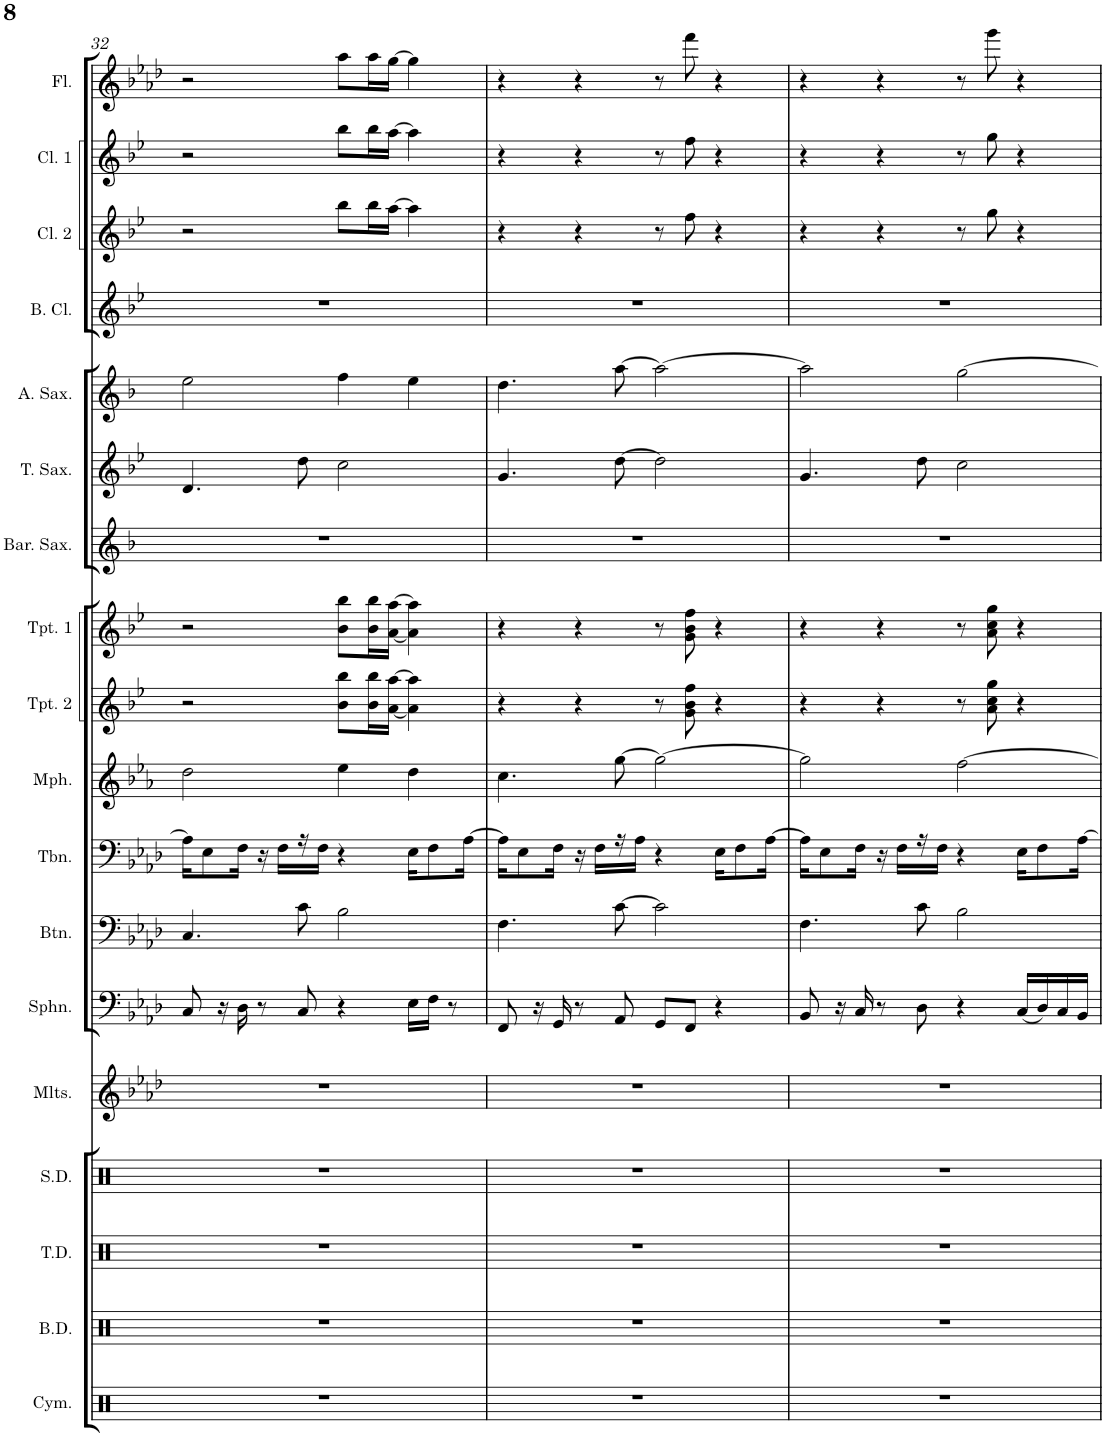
**kern	**kern	**kern	**kern	**kern	**kern	**kern	**kern	**kern	**kern	**kern	**kern	**kern	**kern	**kern	**kern	**kern	**kern
*part18	*part17	*part16	*part15	*part14	*part13	*part12	*part11	*part10	*part9	*part8	*part7	*part6	*part5	*part4	*part3	*part2	*part1
*staff18	*staff17	*staff16	*staff15	*staff14	*staff13	*staff12	*staff11	*staff10	*staff9	*staff8	*staff7	*staff6	*staff5	*staff4	*staff3	*staff2	*staff1
*I"Cymbals	*I"Bass Drums	*I"Tenor Drums	*I"Snare Drum	*I"Mallets	*I"Sousaphone	*I"Baritone	*I"Trombone	*I"Mellophone	*I"Trumpet 2	*I"Trumpet 1	*I"Baritone Sax	*I"Tenor Sax	*I"Alto Sax	*I"Bass Clarinet	*I"Clarinet 2	*I"Clarinet 1	*I"Flute
*I'Cym.	*I'B.D.	*I'T.D.	*I'S.D.	*I'Mlts.	*I'Sphn.	*I'Btn.	*I'Tbn.	*I'Mph.	*I'Tpt. 2	*I'Tpt. 1	*I'Bar. Sax.	*I'T. Sax.	*I'A. Sax.	*I'B. Cl.	*I'Cl. 2	*I'Cl. 1	*I'Fl.
!!LO:PB:g=z
*clefX	*clefX	*clefX	*clefX	*clefG2	*clefF4	*clefF4	*clefF4	*clefG2	*clefG2	*clefG2	*clefG2	*clefG2	*clefG2	*clefG2	*clefG2	*clefG2	*clefG2
*	*	*	*	*Trd-7c-12	*	*Trd4c7	*	*Trd4c7	*Trd1c2	*Trd1c2	*Trd12c21	*Trd8c14	*Trd5c9	*Trd8c14	*Trd1c2	*Trd1c2	*
*k[]	*k[]	*k[]	*k[]	*k[b-e-a-d-]	*k[b-e-a-d-]	*k[b-e-a-d-]	*k[b-e-a-d-]	*k[b-e-a-]	*k[b-e-]	*k[b-e-]	*k[b-]	*k[b-e-]	*k[b-]	*k[b-e-]	*k[b-e-]	*k[b-e-]	*k[b-e-a-d-]
*M4/4	*M4/4	*M4/4	*M4/4	*M4/4	*M4/4	*M4/4	*M4/4	*M4/4	*M4/4	*M4/4	*M4/4	*M4/4	*M4/4	*M4/4	*M4/4	*M4/4	*M4/4
=32	=32	=32	=32	=32	=32	=32	=32	=32	=32	=32	=32	=32	=32	=32	=32	=32	=32
1r	1r	1r	1r	1r	8C/	4.C/	16A-\KL]	2dd\	2r	2r	1r	4.d/	2ee\	1r	2r	2r	2r
.	.	.	.	.	.	.	8E-\	.	.	.	.	.	.	.	.	.	.
.	.	.	.	.	16r	.	.	.	.	.	.	.	.	.	.	.	.
.	.	.	.	.	16D-\	.	16F\Jk	.	.	.	.	.	.	.	.	.	.
.	.	.	.	.	8r	.	16r	.	.	.	.	.	.	.	.	.	.
.	.	.	.	.	.	.	16F\LL	.	.	.	.	.	.	.	.	.	.
.	.	.	.	.	8C/	8c\	16r	.	.	.	.	8dd\	.	.	.	.	.
.	.	.	.	.	.	.	16F\JJ	.	.	.	.	.	.	.	.	.	.
.	.	.	.	.	4r	2B-\	4r	4ee-\	8b-\ 8bb-\L	8b-\ 8bb-\L	.	2cc\	4ff\	.	8bb-\L	8bb-\L	8aa-\L
.	.	.	.	.	.	.	.	.	16b-\ 16bb-\L	16b-\ 16bb-\L	.	.	.	.	16bb-\L	16bb-\L	16aa-\L
.	.	.	.	.	.	.	.	.	[16a\ [16aa\JJ	[16a\ [16aa\JJ	.	.	.	.	[16aa\JJ	[16aa\JJ	[16gg\JJ
.	.	.	.	.	16E-\LL	.	16E-\KL	4dd\	4a\] 4aa\]	4a\] 4aa\]	.	.	4ee\	.	4aa\]	4aa\]	4gg\]
.	.	.	.	.	16F\JJ	.	8F\	.	.	.	.	.	.	.	.	.	.
.	.	.	.	.	8r	.	.	.	.	.	.	.	.	.	.	.	.
.	.	.	.	.	.	.	[16A-\Jk	.	.	.	.	.	.	.	.	.	.
=33	=33	=33	=33	=33	=33	=33	=33	=33	=33	=33	=33	=33	=33	=33	=33	=33	=33
1r	1r	1r	1r	1r	8FF/	4.F\	16A-\KL]	4.cc\	4r	4r	1r	4.g/	4.dd\	1r	4r	4r	4r
.	.	.	.	.	.	.	8E-\	.	.	.	.	.	.	.	.	.	.
.	.	.	.	.	16r	.	.	.	.	.	.	.	.	.	.	.	.
.	.	.	.	.	16GG/	.	16F\Jk	.	.	.	.	.	.	.	.	.	.
.	.	.	.	.	8r	.	16r	.	4r	4r	.	.	.	.	4r	4r	4r
.	.	.	.	.	.	.	16F\LL	.	.	.	.	.	.	.	.	.	.
.	.	.	.	.	8AA-/	[8c\	16r	[8gg\	.	.	.	[8dd\	[8aa\	.	.	.	.
.	.	.	.	.	.	.	16A-\JJ	.	.	.	.	.	.	.	.	.	.
.	.	.	.	.	8GG/L	2c\]	4r	2gg\_	8r	8r	.	2dd\]	2aa\_	.	8r	8r	8r
.	.	.	.	.	8FF/J	.	.	.	8g\ 8b-\ 8ff\	8g\ 8b-\ 8ff\	.	.	.	.	8ff\	8ff\	8fff\
.	.	.	.	.	4r	.	16E-\KL	.	4r	4r	.	.	.	.	4r	4r	4r
.	.	.	.	.	.	.	8F\	.	.	.	.	.	.	.	.	.	.
.	.	.	.	.	.	.	[16A-\Jk	.	.	.	.	.	.	.	.	.	.
=34	=34	=34	=34	=34	=34	=34	=34	=34	=34	=34	=34	=34	=34	=34	=34	=34	=34
1r	1r	1r	1r	1r	8BB-/	4.F\	16A-\KL]	2gg\]	4r	4r	1r	4.g/	2aa\]	1r	4r	4r	4r
.	.	.	.	.	.	.	8E-\	.	.	.	.	.	.	.	.	.	.
.	.	.	.	.	16r	.	.	.	.	.	.	.	.	.	.	.	.
.	.	.	.	.	16C/	.	16F\Jk	.	.	.	.	.	.	.	.	.	.
.	.	.	.	.	8r	.	16r	.	4r	4r	.	.	.	.	4r	4r	4r
.	.	.	.	.	.	.	16F\LL	.	.	.	.	.	.	.	.	.	.
.	.	.	.	.	8D-\	8c\	16r	.	.	.	.	8dd\	.	.	.	.	.
.	.	.	.	.	.	.	16F\JJ	.	.	.	.	.	.	.	.	.	.
.	.	.	.	.	4r	2B-\	4r	[2ff\	8r	8r	.	2cc\	[2gg\	.	8r	8r	8r
.	.	.	.	.	.	.	.	.	8a\ 8cc\ 8gg\	8a\ 8cc\ 8gg\	.	.	.	.	8gg\	8gg\	8ggg\
.	.	.	.	.	(16C/LL	.	16E-\KL	.	4r	4r	.	.	.	.	4r	4r	4r
.	.	.	.	.	16D-/)	.	8F\	.	.	.	.	.	.	.	.	.	.
.	.	.	.	.	16C/	.	.	.	.	.	.	.	.	.	.	.	.
.	.	.	.	.	16BB-/JJ	.	[16A-\Jk	.	.	.	.	.	.	.	.	.	.
=	=	=	=	=	=	=	=	=	=	=	=	=	=	=	=	=	=
*-	*-	*-	*-	*-	*-	*-	*-	*-	*-	*-	*-	*-	*-	*-	*-	*-	*-
